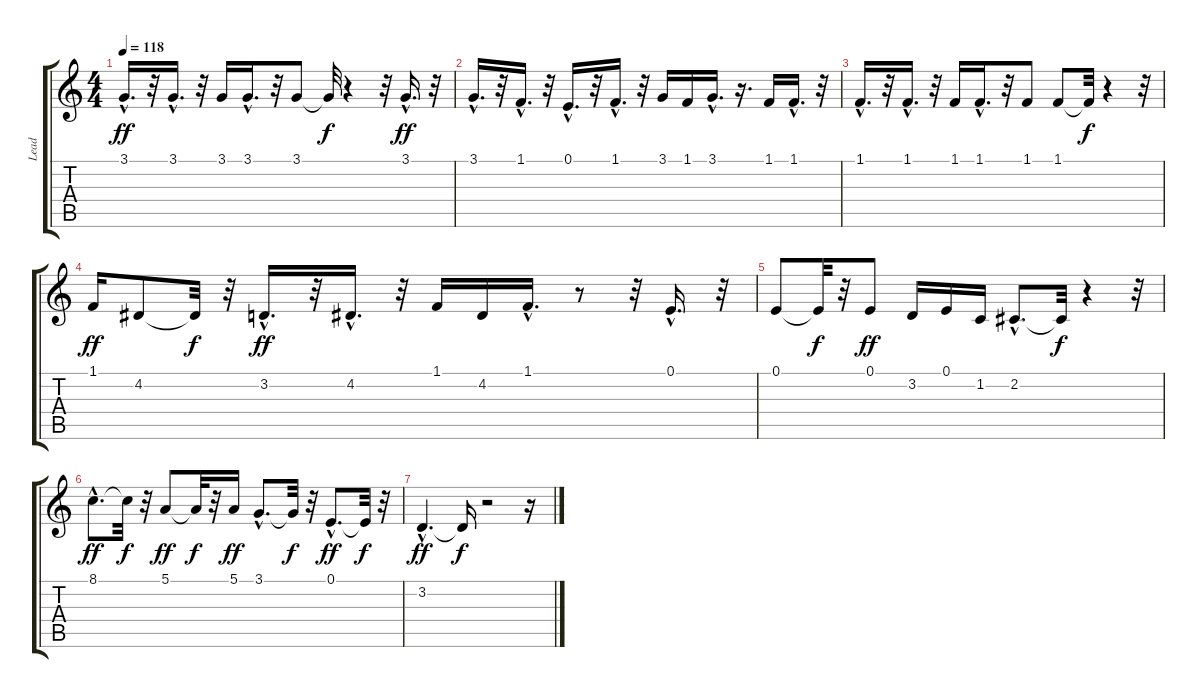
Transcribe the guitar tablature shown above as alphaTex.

\track ("Lead                " "Lead      ") {instrument acousticgrandpiano}
\staff {score tabs}
\tuning (E4 B3 G3 D3 A2 E2) {hide}
\ts (4 4)
\tempo 118
\clef g2
\ks c
3.1{hac}.16{d dy ff} r.32 3.1{hac}.16{d} r.32 3.1.16 3.1{hac}.16{d} r.32 3.1.8 3.1{t}.32{dy f} r.4 r.32 3.1{hac}.16{d dy ff} r.32 |
3.1{hac}.16{d} r.32 1.1{hac}.16{d} r.32 0.1{hac}.16{d} r.32 1.1{hac}.16{d} r.32 3.1.16 1.1.16 3.1{hac}.16{d} r.16{d} 1.1.16 1.1{hac}.16{d} r.32 |
1.1{hac}.16{d} r.32 1.1{hac}.16{d} r.32 1.1.16 1.1{hac}.16{d} r.32 1.1.8 1.1.8 1.1{t}.32{dy f} r.4 r.32 |
1.1.16{dy ff} 4.2.8 4.2{t}.32{dy f} r.32 3.2{hac}.16{d dy ff} r.32 4.2{hac}.16{d} r.32 1.1.16 4.2.16 1.1{hac}.16{d} r.8 r.32 0.1{hac}.16{d} r.32 |
0.1.8 0.1{t}.32{dy f} r.32 0.1.8{dy ff} 3.2.16 0.1.16 1.2.16 2.2{hac}.8{d} 2.2{t}.32{dy f} r.4 r.32 |
8.1{hac}.8{d dy ff} 8.1{t}.32{dy f} r.32 5.1.8{dy ff} 5.1{t}.32{dy f} r.32 5.1.16{dy ff} 3.1{hac}.8{d} 3.1{t}.32{dy f} r.32 0.1{hac}.8{d dy ff} 0.1{t}.32{dy f} r.32 |
3.2{hac}.4{d dy ff} 3.2{t}.16{dy f} r.2 r.16
